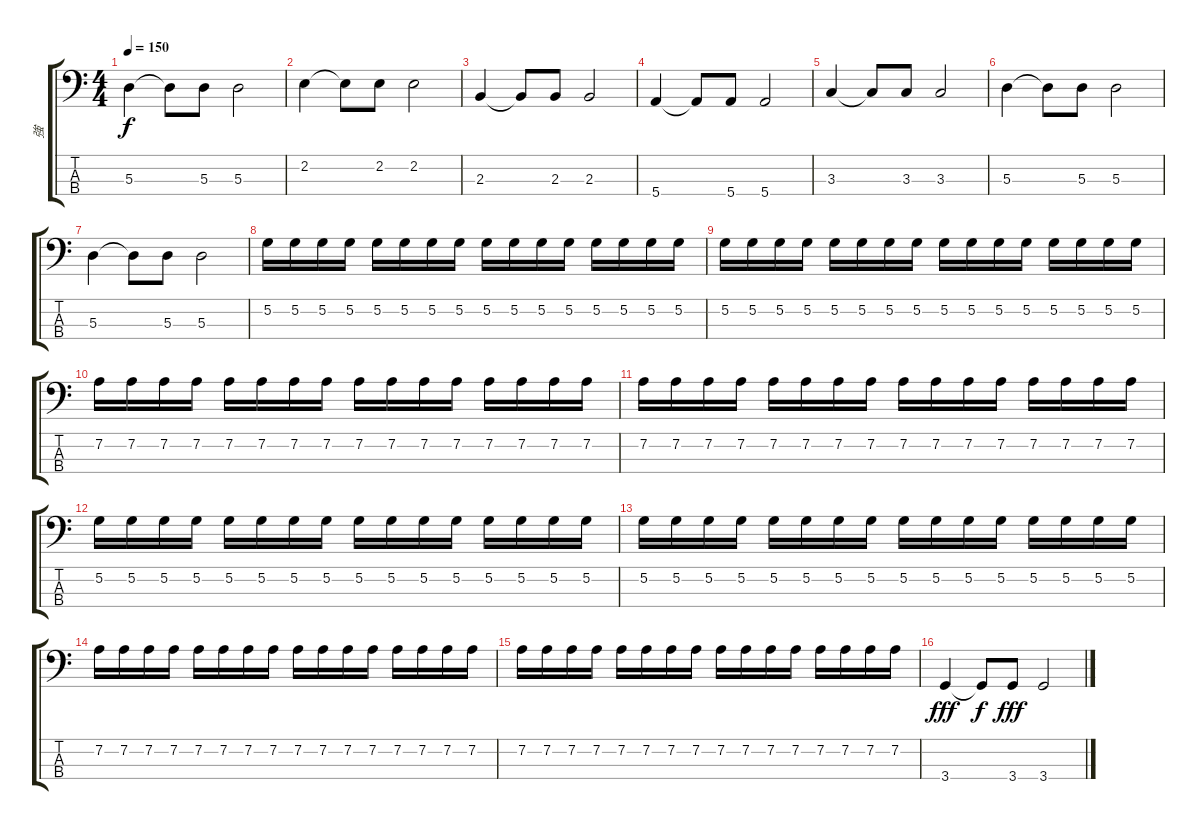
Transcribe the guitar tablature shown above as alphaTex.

\track ("強" "強") {instrument electricbassfinger}
\staff {score tabs}
\tuning (G2 D2 A1 E1) {hide}
\ts (4 4)
\tempo 150
\clef f4
\ks c
5.3.4{dy f} 5.3{t}.8 5.3.8 5.3.2 |
2.2.4 2.2{t}.8 2.2.8 2.2.2 |
2.3.4 2.3{t}.8 2.3.8 2.3.2 |
5.4.4 5.4{t}.8 5.4.8 5.4.2 |
3.3.4 3.3{t}.8 3.3.8 3.3.2 |
5.3.4 5.3{t}.8 5.3.8 5.3.2 |
5.3.4 5.3{t}.8 5.3.8 5.3.2 |
5.2.16 5.2.16 5.2.16 5.2.16 5.2.16 5.2.16 5.2.16 5.2.16 5.2.16 5.2.16 5.2.16 5.2.16 5.2.16 5.2.16 5.2.16 5.2.16 |
5.2.16 5.2.16 5.2.16 5.2.16 5.2.16 5.2.16 5.2.16 5.2.16 5.2.16 5.2.16 5.2.16 5.2.16 5.2.16 5.2.16 5.2.16 5.2.16 |
7.2.16 7.2.16 7.2.16 7.2.16 7.2.16 7.2.16 7.2.16 7.2.16 7.2.16 7.2.16 7.2.16 7.2.16 7.2.16 7.2.16 7.2.16 7.2.16 |
7.2.16 7.2.16 7.2.16 7.2.16 7.2.16 7.2.16 7.2.16 7.2.16 7.2.16 7.2.16 7.2.16 7.2.16 7.2.16 7.2.16 7.2.16 7.2.16 |
5.2.16 5.2.16 5.2.16 5.2.16 5.2.16 5.2.16 5.2.16 5.2.16 5.2.16 5.2.16 5.2.16 5.2.16 5.2.16 5.2.16 5.2.16 5.2.16 |
5.2.16 5.2.16 5.2.16 5.2.16 5.2.16 5.2.16 5.2.16 5.2.16 5.2.16 5.2.16 5.2.16 5.2.16 5.2.16 5.2.16 5.2.16 5.2.16 |
7.2.16 7.2.16 7.2.16 7.2.16 7.2.16 7.2.16 7.2.16 7.2.16 7.2.16 7.2.16 7.2.16 7.2.16 7.2.16 7.2.16 7.2.16 7.2.16 |
7.2.16 7.2.16 7.2.16 7.2.16 7.2.16 7.2.16 7.2.16 7.2.16 7.2.16 7.2.16 7.2.16 7.2.16 7.2.16 7.2.16 7.2.16 7.2.16 |
3.4.4{dy fff} 3.4{t}.8{dy f} 3.4.8{dy fff} 3.4.2
